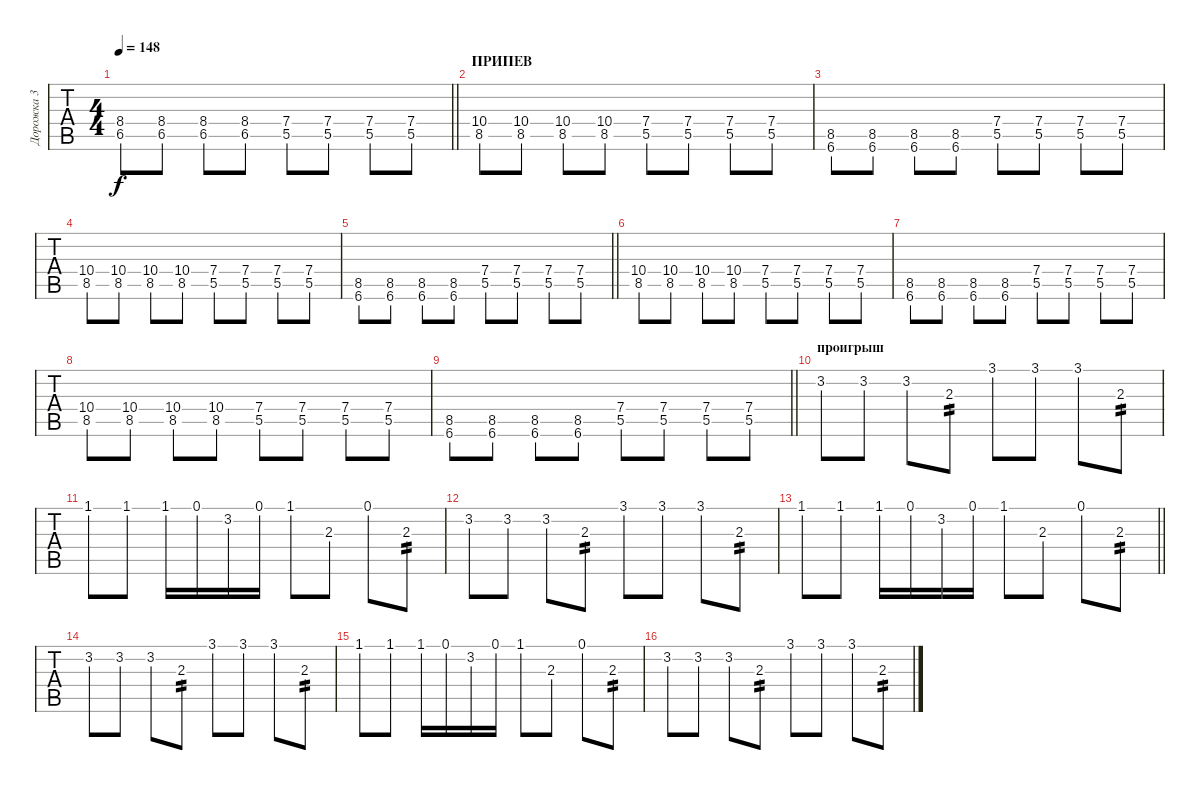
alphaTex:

\track ("Дорожка 3" "Дорожка 3") {instrument distortionguitar}
\staff {tabs}
\tuning (E4 B3 G3 D3 A2 E2) {hide}
\ts (4 4)
\tempo 148
\clef g2
\barLineRight lightlight
\ks c
(8.4 6.5).8{dy f} (8.4 6.5).8 (8.4 6.5).8 (8.4 6.5).8 (7.4 5.5).8 (7.4 5.5).8 (7.4 5.5).8 (7.4 5.5).8 |
\section ("" "ПРИПЕВ")
(10.4 8.5).8 (10.4 8.5).8 (10.4 8.5).8 (10.4 8.5).8 (7.4 5.5).8 (7.4 5.5).8 (7.4 5.5).8 (7.4 5.5).8 |
(8.5 6.6).8 (8.5 6.6).8 (8.5 6.6).8 (8.5 6.6).8 (7.4 5.5).8 (7.4 5.5).8 (7.4 5.5).8 (7.4 5.5).8 |
(10.4 8.5).8 (10.4 8.5).8 (10.4 8.5).8 (10.4 8.5).8 (7.4 5.5).8 (7.4 5.5).8 (7.4 5.5).8 (7.4 5.5).8 |
\barLineRight lightlight
(8.5 6.6).8 (8.5 6.6).8 (8.5 6.6).8 (8.5 6.6).8 (7.4 5.5).8 (7.4 5.5).8 (7.4 5.5).8 (7.4 5.5).8 |
(10.4 8.5).8 (10.4 8.5).8 (10.4 8.5).8 (10.4 8.5).8 (7.4 5.5).8 (7.4 5.5).8 (7.4 5.5).8 (7.4 5.5).8 |
(8.5 6.6).8 (8.5 6.6).8 (8.5 6.6).8 (8.5 6.6).8 (7.4 5.5).8 (7.4 5.5).8 (7.4 5.5).8 (7.4 5.5).8 |
(10.4 8.5).8 (10.4 8.5).8 (10.4 8.5).8 (10.4 8.5).8 (7.4 5.5).8 (7.4 5.5).8 (7.4 5.5).8 (7.4 5.5).8 |
\barLineRight lightlight
(8.5 6.6).8 (8.5 6.6).8 (8.5 6.6).8 (8.5 6.6).8 (7.4 5.5).8 (7.4 5.5).8 (7.4 5.5).8 (7.4 5.5).8 |
\section ("" "проигрыш")
3.2.8 3.2.8 3.2.8 2.3.8{tp 2} 3.1.8 3.1.8 3.1.8 2.3.8{tp 2} |
1.1.8 1.1.8 1.1.16 0.1.16 3.2.16 0.1.16 1.1.8 2.3.8 0.1.8 2.3.8{tp 2} |
3.2.8 3.2.8 3.2.8 2.3.8{tp 2} 3.1.8 3.1.8 3.1.8 2.3.8{tp 2} |
\barLineRight lightlight
1.1.8 1.1.8 1.1.16 0.1.16 3.2.16 0.1.16 1.1.8 2.3.8 0.1.8 2.3.8{tp 2} |
3.2.8 3.2.8 3.2.8 2.3.8{tp 2} 3.1.8 3.1.8 3.1.8 2.3.8{tp 2} |
1.1.8 1.1.8 1.1.16 0.1.16 3.2.16 0.1.16 1.1.8 2.3.8 0.1.8 2.3.8{tp 2} |
3.2.8 3.2.8 3.2.8 2.3.8{tp 2} 3.1.8 3.1.8 3.1.8 2.3.8{tp 2}
